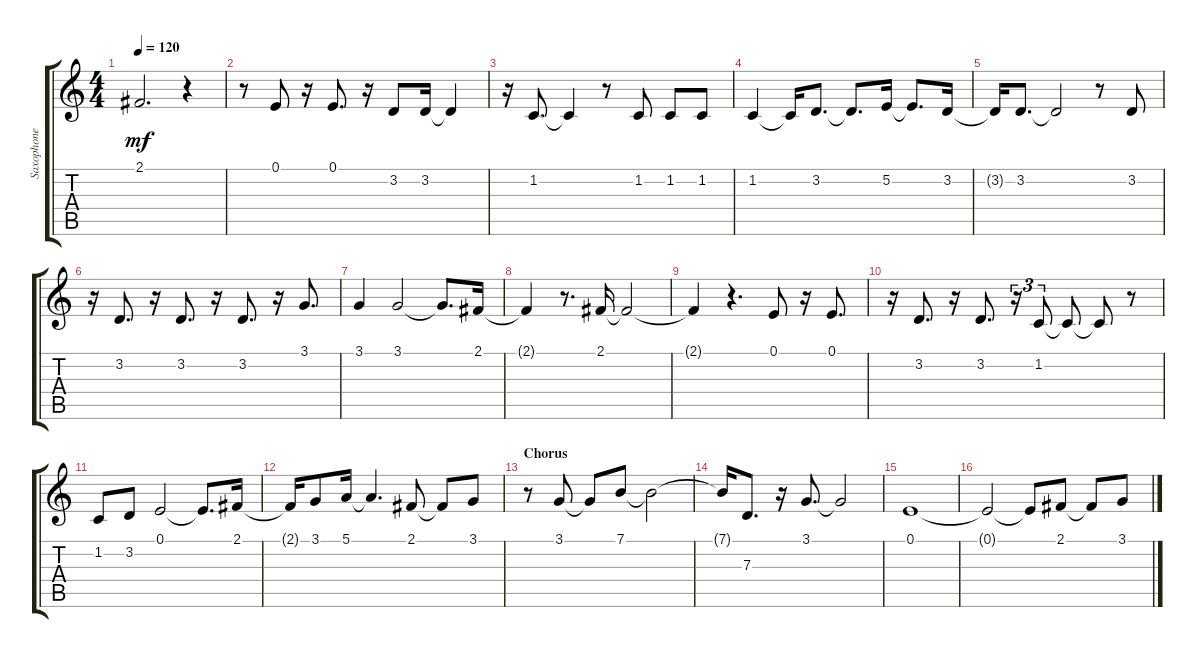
\track ("Saxophone : Alto in Eb" "Saxophone ") {instrument altosax}
\staff {score tabs}
\tuning (E4 B3 G3 D3 A2 E2) {hide}
\ts (4 4)
\tempo 120
\clef g2
\ks aminor
2.1{t}.2{d dy mf} r.4 |
r.8 0.1.8 r.16 0.1.8{d} r.16 3.2.8 3.2.16 3.2{t}.4 |
r.16 1.2.8{d} 1.2{t}.4 r.8 1.2.8 1.2.8 1.2.8 |
1.2.4 1.2{t}.16 3.2.8{d} 3.2{t}.8{d} 5.2.16 5.2{t}.8{d} 3.2.16 |
3.2{t}.16 3.2.8{d} 3.2{t}.2 r.8 3.2.8 |
r.16 3.2.8{d} r.16 3.2.8{d} r.16 3.2.8{d} r.16 3.1.8{d} |
3.1.4 3.1.2 3.1{t}.8{d} 2.1.16 |
2.1{t}.4 r.8{d} 2.1.16 2.1{t}.2 |
2.1{t}.4 r.4{d} 0.1.8 r.16 0.1.8{d} |
r.16 3.2.8{d} r.16 3.2.8{d} r.16{tu (3 2)} 1.2.8{tu (3 2)} 1.2{t}.8 1.2{t}.8 r.8 |
1.2.8 3.2.8 0.1.2 0.1{t}.8{d} 2.1.16 |
2.1{t}.16 3.1.8 5.1.16 5.1{t}.4{d} 2.1.8 2.1{t}.8 3.1.8 |
\section ("" "Chorus")
r.8 3.1.8 3.1{t}.8 7.1.8 7.1{t}.2 |
7.1{t}.16 7.3.8{d} r.16 3.1.8{d} 3.1{t}.2 |
0.1.1 |
0.1{t}.2 0.1{t}.8 2.1.8 2.1{t}.8 3.1.8
